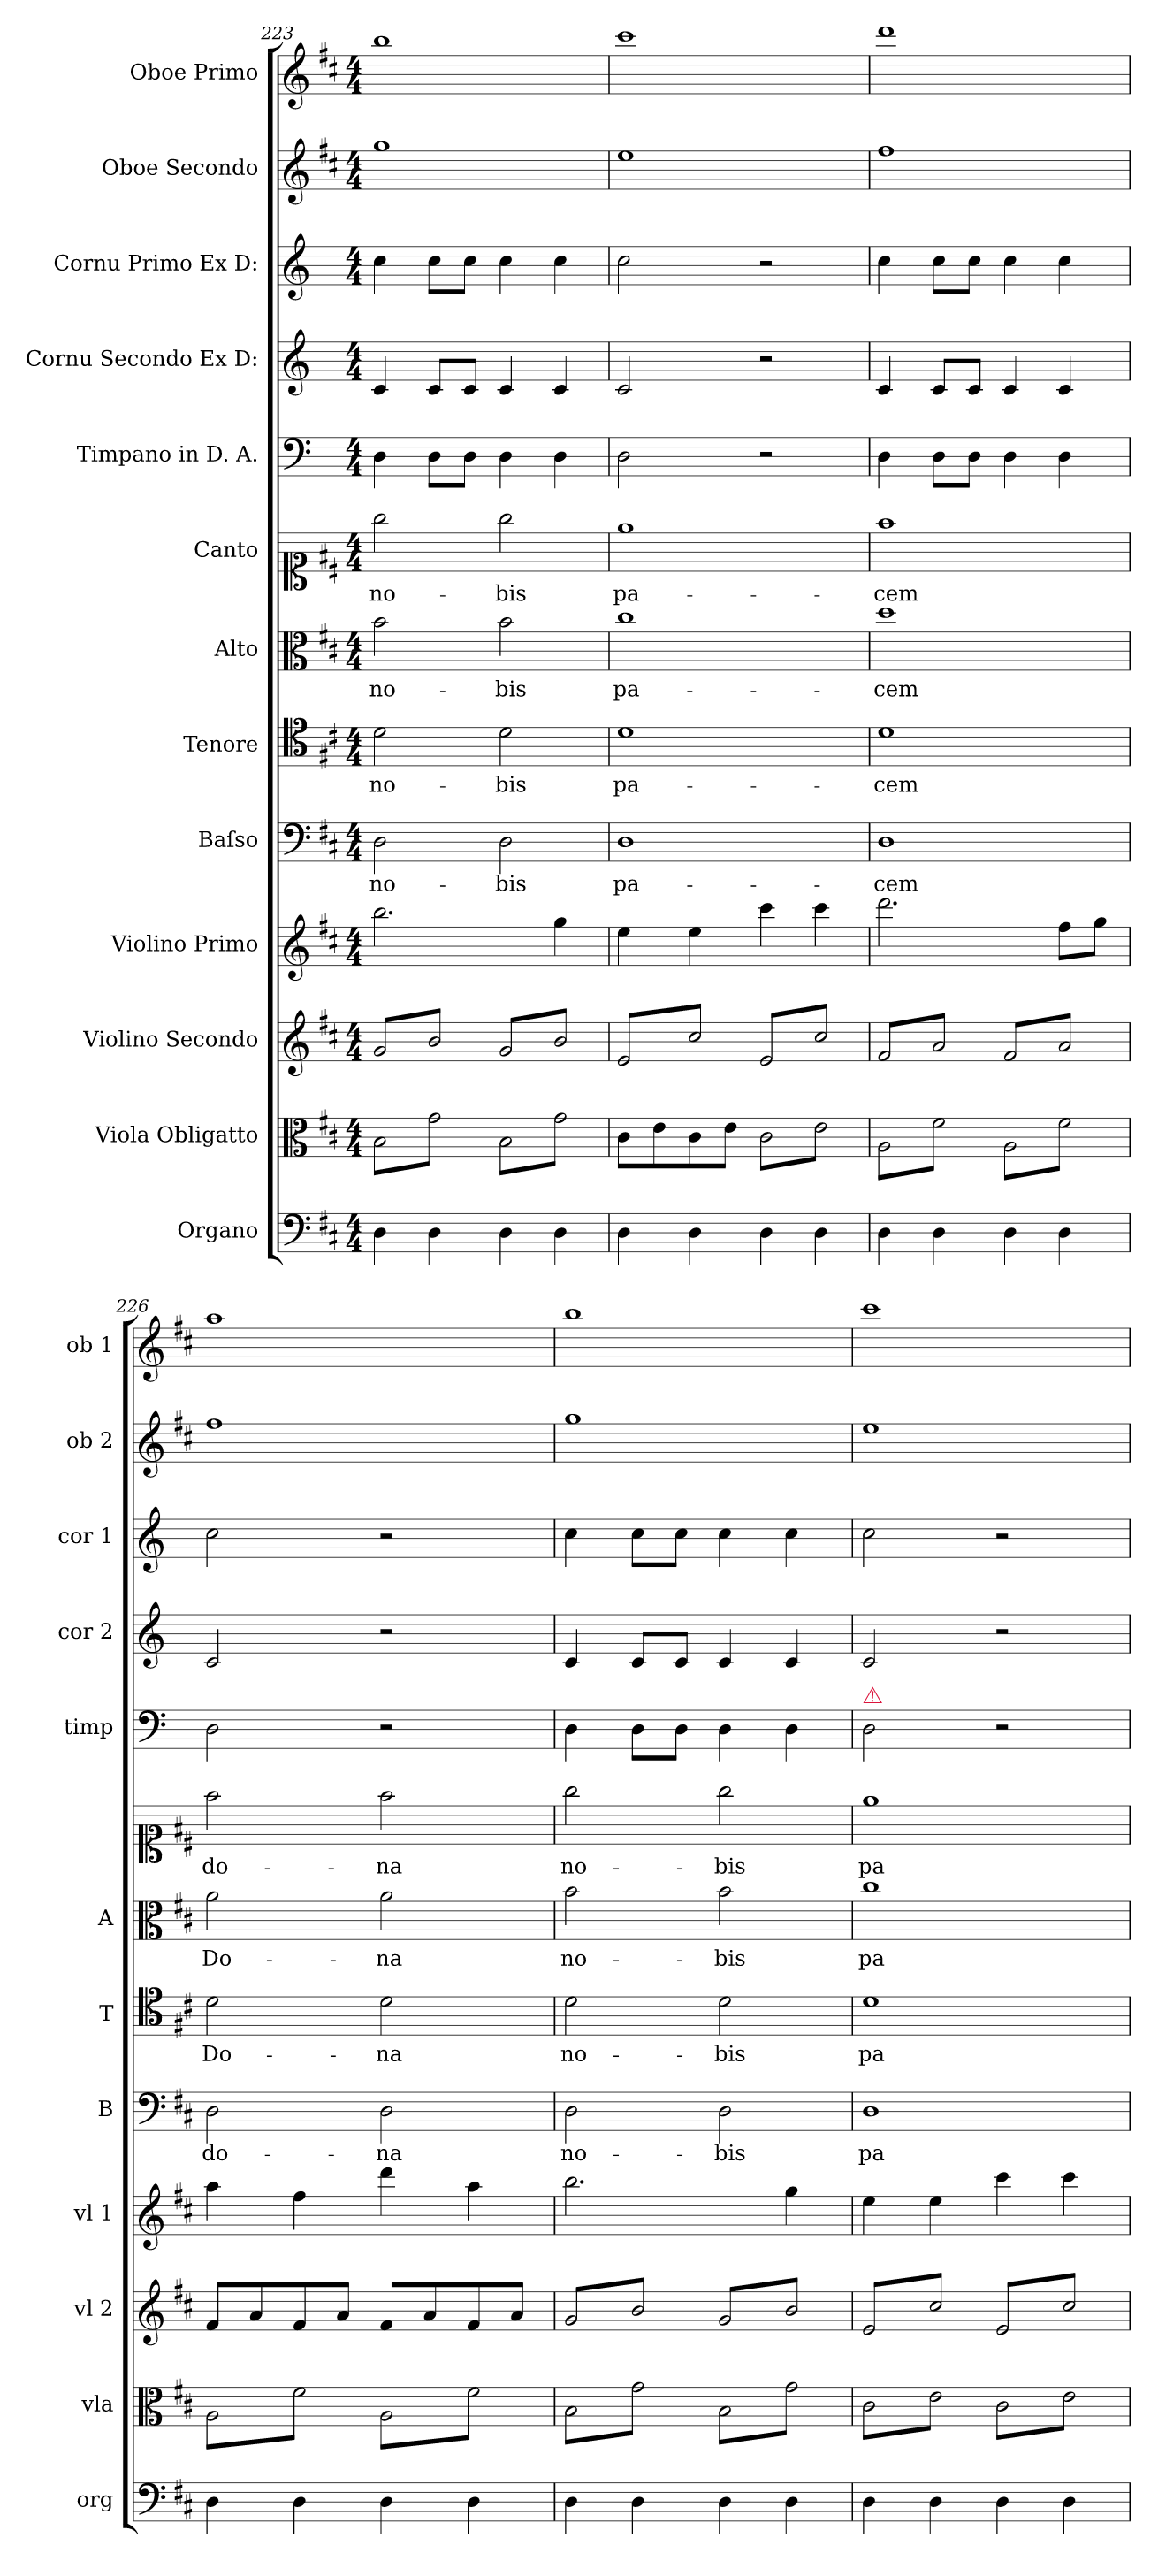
**kern	**kern	**kern	**kern	**kern	**text	**kern	**text	**kern	**text	**kern	**text	**kern	**kern	**kern	**kern	**kern
*part13	*part12	*part11	*part10	*part9	*part9	*part8	*part8	*part7	*part7	*part6	*part6	*part5	*part4	*part3	*part2	*part1
*staff13	*staff12	*staff11	*staff10	*staff9	*staff9	*staff8	*staff8	*staff7	*staff7	*staff6	*staff6	*staff5	*staff4	*staff3	*staff2	*staff1
*I"Organo	*I"Viola Obligatto	*I"Violino Secondo	*I"Violino Primo	*I"Baſso	*	*I"Tenore	*	*I"Alto	*	*I"Canto	*	*I"Timpano in D. A.	*I"Cornu Secondo Ex D:	*I"Cornu Primo Ex D:	*I"Oboe Secondo	*I"Oboe Primo
*I'org	*I'vla	*I'vl 2	*I'vl 1	*I'B	*	*I'T	*	*I'A	*	*	*	*I'timp	*I'cor 2	*I'cor 1	*I'ob 2	*I'ob 1
*clefF4	*clefC3	*clefG2	*clefG2	*clefF4	*	*clefC4	*	*clefC3	*	*clefC1	*	*clefF4	*clefG2	*clefG2	*clefG2	*clefG2
*	*	*	*	*	*	*	*	*	*	*	*	*	*ITrd6c10	*ITrd6c10	*	*
*k[f#c#]	*k[f#c#]	*k[f#c#]	*k[f#c#]	*k[f#c#]	*	*k[f#c#]	*	*k[f#c#]	*	*k[f#c#]	*	*k[]	*k[f#c#]	*k[f#c#]	*k[f#c#]	*k[f#c#]
*D:	*D:	*D:	*D:	*D:	*	*D:	*	*D:	*	*D:	*	*	*	*	*D:	*D:
*M4/4	*M4/4	*M4/4	*M4/4	*M4/4	*	*M4/4	*	*M4/4	*	*M4/4	*	*M4/4	*M4/4	*M4/4	*M4/4	*M4/4
=223	=223	=223	=223	=223	=223	=223	=223	=223	=223	=223	=223	=223	=223	=223	=223	=223
*	*tremolo	*	*	*	*	*	*	*	*	*	*	*	*	*	*	*
*	*	*tremolo	*	*	*	*	*	*	*	*	*	*	*	*	*	*
4D\	8B\L	8g/L	2.bb\	2D\	no-	2d\	no-	2b\	no-	2gg\	no-	4D\	4D/	4d\	1gg	1bb
.	8g\	8b/	.	.	.	.	.	.	.	.	.	.	.	.	.	.
4D\	8B\	8g/	.	.	.	.	.	.	.	.	.	8D\L	8D/L	8d\L	.	.
.	8g\J	8b/J	.	.	.	.	.	.	.	.	.	8D\J	8D/J	8d\J	.	.
4D\	8B\L	8g/L	.	2D\	-bis	2d\	-bis	2b\	-bis	2gg\	-bis	4D\	4D/	4d\	.	.
.	8g\	8b/	.	.	.	.	.	.	.	.	.	.	.	.	.	.
4D\	8B\	8g/	4gg\	.	.	.	.	.	.	.	.	4D\	4D/	4d\	.	.
.	8g\J	8b/J	.	.	.	.	.	.	.	.	.	.	.	.	.	.
*	*Xtremolo	*	*	*	*	*	*	*	*	*	*	*	*	*	*	*
=224	=224	=224	=224	=224	=224	=224	=224	=224	=224	=224	=224	=224	=224	=224	=224	=224
4D\	8c#\L	8e/L	4ee\	1D	pa-	1d	pa-	1cc#	pa-	1ee	pa-	2D\	2D/	2d\	1ee	1ccc#
.	8e\	8cc#/	.	.	.	.	.	.	.	.	.	.	.	.	.	.
4D\	8c#\	8e/	4ee\	.	.	.	.	.	.	.	.	.	.	.	.	.
.	8e\J	8cc#/J	.	.	.	.	.	.	.	.	.	.	.	.	.	.
*	*tremolo	*	*	*	*	*	*	*	*	*	*	*	*	*	*	*
4D\	8c#\L	8e/L	4ccc#\	.	.	.	.	.	.	.	.	2r	2r	2r	.	.
.	8e\	8cc#/	.	.	.	.	.	.	.	.	.	.	.	.	.	.
4D\	8c#\	8e/	4ccc#\	.	.	.	.	.	.	.	.	.	.	.	.	.
.	8e\J	8cc#/J	.	.	.	.	.	.	.	.	.	.	.	.	.	.
=225	=225	=225	=225	=225	=225	=225	=225	=225	=225	=225	=225	=225	=225	=225	=225	=225
4D\	8A\L	8f#/L	2.ddd\	1D	-cem	1d	-cem	1dd	-cem	1ff#	-cem	4D\	4D/	4d\	1ff#	1ddd
.	8f#\	8a/	.	.	.	.	.	.	.	.	.	.	.	.	.	.
4D\	8A\	8f#/	.	.	.	.	.	.	.	.	.	8D\L	8D/L	8d\L	.	.
.	8f#\J	8a/J	.	.	.	.	.	.	.	.	.	8D\J	8D/J	8d\J	.	.
4D\	8A\L	8f#/L	.	.	.	.	.	.	.	.	.	4D\	4D/	4d\	.	.
.	8f#\	8a/	.	.	.	.	.	.	.	.	.	.	.	.	.	.
4D\	8A\	8f#/	8ff#\L	.	.	.	.	.	.	.	.	4D\	4D/	4d\	.	.
.	8f#\J	8a/J	8gg\J	.	.	.	.	.	.	.	.	.	.	.	.	.
*	*	*Xtremolo	*	*	*	*	*	*	*	*	*	*	*	*	*	*
=226	=226	=226	=226	=226	=226	=226	=226	=226	=226	=226	=226	=226	=226	=226	=226	=226
4D\	8A\L	8f#/L	4aa\	2D\	do-	2d\	Do-	2a\	Do-	2ff#\	do-	2D\	2D/	2d\	1ff#	1aa
.	8f#\	8a/	.	.	.	.	.	.	.	.	.	.	.	.	.	.
4D\	8A\	8f#/	4ff#\	.	.	.	.	.	.	.	.	.	.	.	.	.
.	8f#\J	8a/J	.	.	.	.	.	.	.	.	.	.	.	.	.	.
4D\	8A\L	8f#/L	4ddd\	2D\	-na	2d\	-na	2a\	-na	2ff#\	-na	2r	2r	2r	.	.
.	8f#\	8a/	.	.	.	.	.	.	.	.	.	.	.	.	.	.
4D\	8A\	8f#/	4aa\	.	.	.	.	.	.	.	.	.	.	.	.	.
.	8f#\J	8a/J	.	.	.	.	.	.	.	.	.	.	.	.	.	.
=227	=227	=227	=227	=227	=227	=227	=227	=227	=227	=227	=227	=227	=227	=227	=227	=227
*	*	*tremolo	*	*	*	*	*	*	*	*	*	*	*	*	*	*
4D\	8B\L	8g/L	2.bb\	2D\	no-	2d\	no-	2b\	no-	2gg\	no-	4D\	4D/	4d\	1gg	1bb
.	8g\	8b/	.	.	.	.	.	.	.	.	.	.	.	.	.	.
4D\	8B\	8g/	.	.	.	.	.	.	.	.	.	8D\L	8D/L	8d\L	.	.
.	8g\J	8b/J	.	.	.	.	.	.	.	.	.	8D\J	8D/J	8d\J	.	.
4D\	8B\L	8g/L	.	2D\	-bis	2d\	-bis	2b\	-bis	2gg\	-bis	4D\	4D/	4d\	.	.
.	8g\	8b/	.	.	.	.	.	.	.	.	.	.	.	.	.	.
4D\	8B\	8g/	4gg\	.	.	.	.	.	.	.	.	4D\	4D/	4d\	.	.
.	8g\J	8b/J	.	.	.	.	.	.	.	.	.	.	.	.	.	.
=228	=228	=228	=228	=228	=228	=228	=228	=228	=228	=228	=228	=228	=228	=228	=228	=228
!	!	!	!	!	!	!	!	!	!	!	!	!LO:TX:a:color=crimson:t=⚠	!	!	!	!
4D\	8c#\L	8e/L	4ee\	1D	pa-	1d	pa-	1cc#	pa-	1ee	pa-	2D\	2D/	2d\	1ee	1ccc#
.	8e\	8cc#/	.	.	.	.	.	.	.	.	.	.	.	.	.	.
4D\	8c#\	8e/	4ee\	.	.	.	.	.	.	.	.	.	.	.	.	.
.	8e\J	8cc#/J	.	.	.	.	.	.	.	.	.	.	.	.	.	.
4D\	8c#\L	8e/L	4ccc#\	.	.	.	.	.	.	.	.	2r	2r	2r	.	.
.	8e\	8cc#/	.	.	.	.	.	.	.	.	.	.	.	.	.	.
4D\	8c#\	8e/	4ccc#\	.	.	.	.	.	.	.	.	.	.	.	.	.
.	8e\J	8cc#/J	.	.	.	.	.	.	.	.	.	.	.	.	.	.
*	*	*Xtremolo	*	*	*	*	*	*	*	*	*	*	*	*	*	*
*	*Xtremolo	*	*	*	*	*	*	*	*	*	*	*	*	*	*	*
.	.	.	.	.	.	.	.	.	.	.	.	.	.	.	.	.
.	.	.	.	.	.	.	.	.	.	.	.	.	.	.	.	.
=	=	=	=	=	=	=	=	=	=	=	=	=	=	=	=	=
*-	*-	*-	*-	*-	*-	*-	*-	*-	*-	*-	*-	*-	*-	*-	*-	*-
